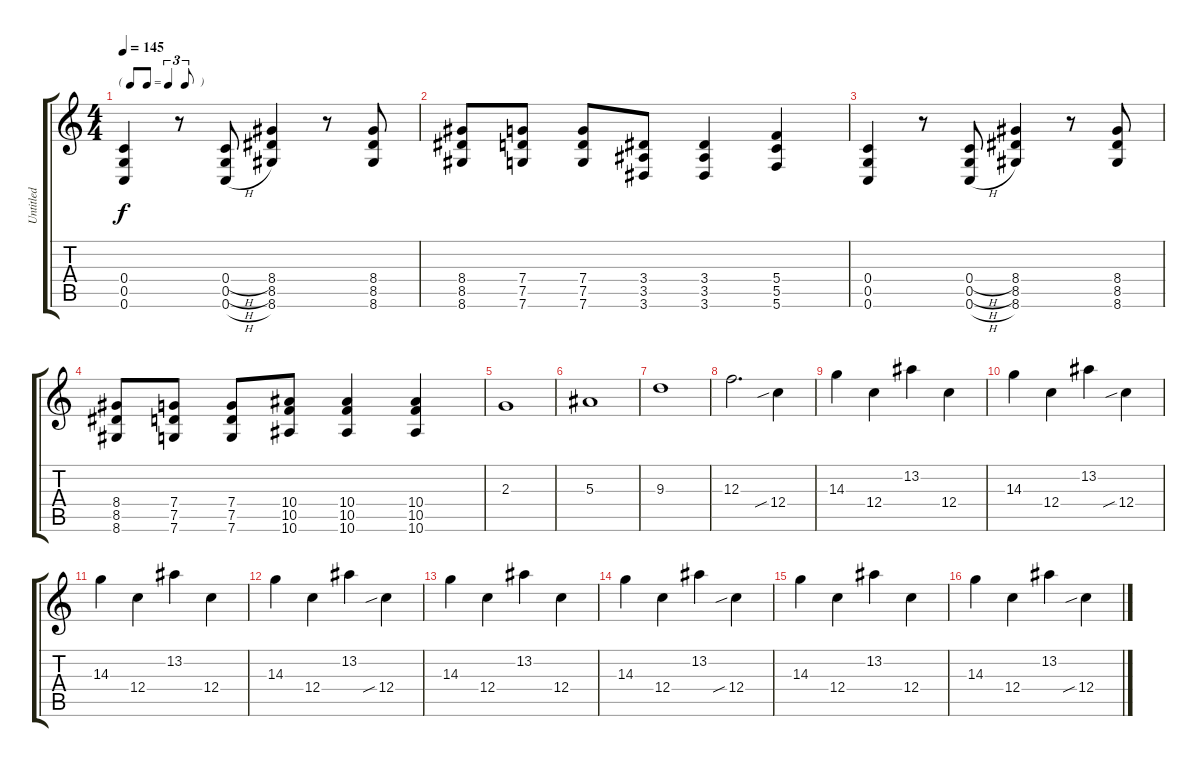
\track ("Untitled" "Untitled") {instrument distortionguitar}
\staff {score tabs}
\tuning (D4 A3 F3 C3 G2 C2) {hide}
\ts (4 4)
\tf triplet8th
\tempo 145
\clef g2
\ks c
(0.4 0.5 0.6).4{dy f instrument distortionguitar} r.8 (0.4{h} 0.5{h} 0.6{h}).8 (8.4 8.5 8.6).4 r.8 (8.4 8.5 8.6).8 |
(8.4 8.5 8.6).8 (7.4 7.5 7.6).8 (7.4 7.5 7.6).8 (3.4 3.5 3.6).8 (3.4 3.5 3.6).4 (5.4 5.5 5.6).4 |
(0.4 0.5 0.6).4 r.8 (0.4{h} 0.5{h} 0.6{h}).8 (8.4 8.5 8.6).4 r.8 (8.4 8.5 8.6).8 |
(8.4 8.5 8.6).8 (7.4 7.5 7.6).8 (7.4 7.5 7.6).8 (10.4 10.5 10.6).8 (10.4 10.5 10.6).4 (10.4 10.5 10.6).4 |
2.3.1 |
5.3.1 |
9.3.1 |
12.3.2{d} 12.4{sib}.4 |
14.3.4 12.4.4 13.2.4 12.4.4 |
14.3.4 12.4.4 13.2.4 12.4{sib}.4 |
14.3.4 12.4.4 13.2.4 12.4.4 |
14.3.4 12.4.4 13.2.4 12.4{sib}.4 |
14.3.4 12.4.4 13.2.4 12.4.4 |
14.3.4 12.4.4 13.2.4 12.4{sib}.4 |
14.3.4 12.4.4 13.2.4 12.4.4 |
14.3.4 12.4.4 13.2.4 12.4{sib}.4
